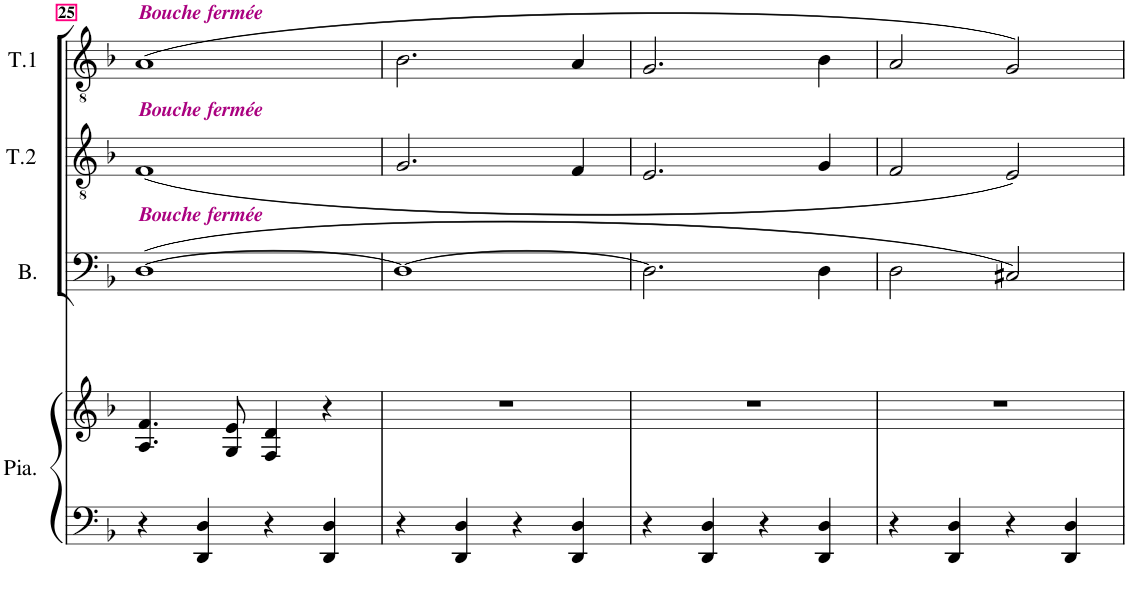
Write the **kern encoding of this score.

**kern	**kern	**kern	**kern	**kern
*part4	*part4	*part3	*part2	*part1
*staff5	*staff4	*staff3	*staff2	*staff1
*I"Piano	*	*I"Basse	*I"Ténor 2	*I"Ténor 1
*I'Pia.	*	*I'B.	*I'T.2	*I'T.1
!!LO:PB:g=z
*clefF4	*clefG2	*clefF4	*clefGv2	*clefGv2
*k[b-]	*k[b-]	*k[b-]	*k[b-]	*k[b-]
*M2/2	*M2/2	*M2/2	*M2/2	*M2/2
*met(c|)	*met(c|)	*met(c|)	*met(c|)	*met(c|)
=25	=25	=25	=25	=25
!	!	!	!	!LO:TX:a:Bi:color=#AA007F:t=Bouche fermée
!	!	!	!LO:TX:a:Bi:color=#AA007F:t=Bouche fermée	!
!	!	!LO:TX:a:Bi:color=#AA007F:t=Bouche fermée	!	!
4r	4.A/ 4.f/	([1D	(1F	(1A
4DD/ 4D/	.	.	.	.
.	8G/ 8e/	.	.	.
4r	4F/ 4d/	.	.	.
4DD/ 4D/	4r	.	.	.
=26	=26	=26	=26	=26
4r	1r	1D_	2.G/	2.B-\
4DD/ 4D/	.	.	.	.
4r	.	.	.	.
4DD/ 4D/	.	.	4F/	4A/
=27	=27	=27	=27	=27
4r	1r	2.D\]	2.E/	2.G/
4DD/ 4D/	.	.	.	.
4r	.	.	.	.
4DD/ 4D/	.	4D\	4G/	4B-\
=28	=28	=28	=28	=28
4r	1r	2D\	2F/	2A/
4DD/ 4D/	.	.	.	.
4r	.	2C#X/)	2E/)	2G/)
4DD/ 4D/	.	.	.	.
=	=	=	=	=
*-	*-	*-	*-	*-
